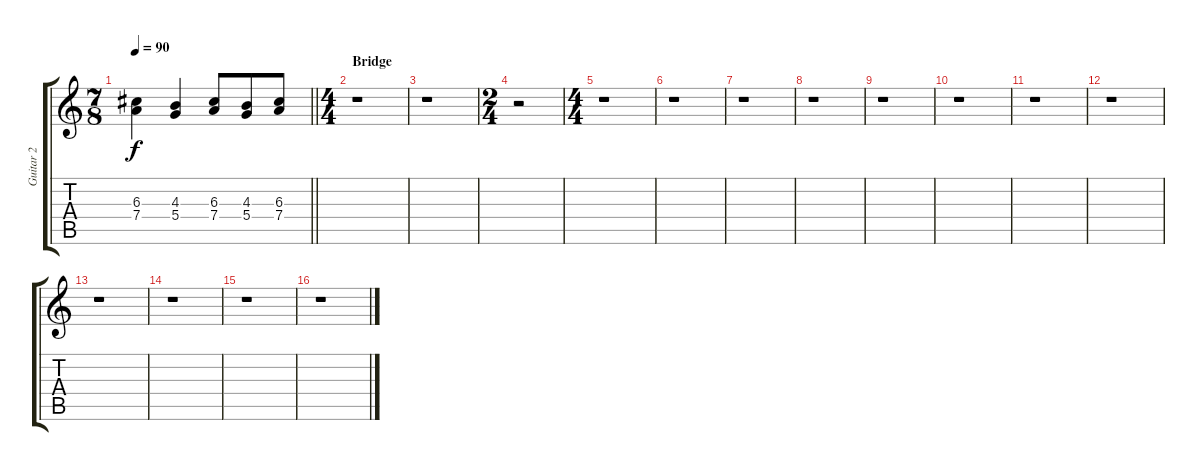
\track ("Guitar 2" "Guitar 2") {instrument distortionguitar}
\staff {score tabs}
\tuning (E4 B3 G3 D3 A2 E2) {hide}
\ts (7 8)
\tempo 90
\clef g2
\barLineRight lightlight
\ks c
(6.3 7.4).4{dy f} (4.3 5.4).4 (6.3 7.4).8 (4.3 5.4).8 (6.3 7.4).8 |
\ts (4 4)
\section ("" "Bridge")
r.1 |
r.1 |
\ts (2 4)
r.2 |
\ts (4 4)
r.1 |
r.1 |
r.1 |
r.1 |
r.1 |
r.1 |
r.1 |
r.1 |
r.1 |
r.1 |
r.1 |
r.1
